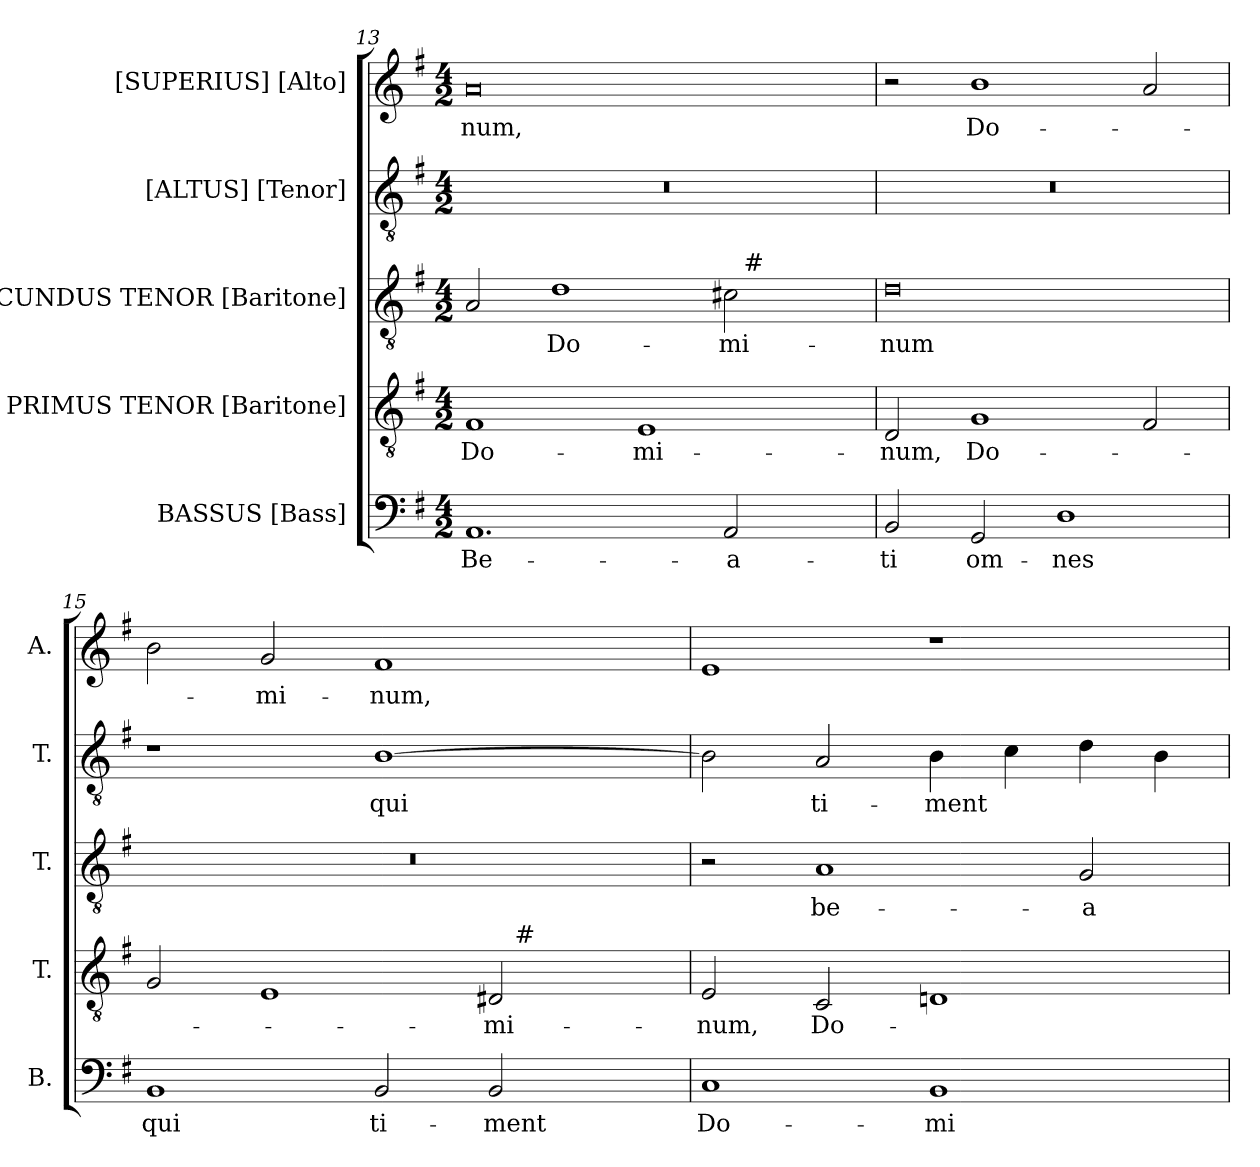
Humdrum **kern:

**kern	**text	**kern	**text	**kern	**text	**kern	**text	**kern	**text
*part5	*part5	*part4	*part4	*part3	*part3	*part2	*part2	*part1	*part1
*staff5	*staff5	*staff4	*staff4	*staff3	*staff3	*staff2	*staff2	*staff1	*staff1
*I"BASSUS [Bass]	*	*I"PRIMUS TENOR [Baritone]	*	*I"SECUNDUS TENOR [Baritone]	*	*I"[ALTUS] [Tenor]	*	*I"[SUPERIUS] [Alto]	*
*I'B.	*	*I'T.	*	*I'T.	*	*I'T.	*	*I'A.	*
!!LO:LB:g=z
*clefF4	*	*clefGv2	*	*clefGv2	*	*clefGv2	*	*clefG2	*
*	*	*ITrd7c12	*	*ITrd7c12	*	*ITrd7c12	*	*	*
*k[f#]	*	*k[f#]	*	*k[f#]	*	*k[f#]	*	*k[f#]	*
*G:	*	*G:	*	*G:	*	*G:	*	*G:	*
*M4/2	*	*M4/2	*	*M4/2	*	*M4/2	*	*M4/2	*
=13	=13	=13	=13	=13	=13	=13	=13	=13	=13
!	!LO:LY:b:color=#000000	!	!	!	!	!	!	!	!
!	!	!	!LO:LY:b:color=#000000	!	!	!LO:N:vis=1	!	!	!
!	!	!	!	!	!	!	!	!	!LO:LY:b:color=#000000
*	*	*	*	*^	*	*	*	*	*
1.AAi	Be-	1FF#i	Do-	2AAi/	1ryy	.	0r	.	0ai	-num,
!	!	!	!	!	!	!LO:LY:b:color=#000000	!	!	!	!
.	.	.	.	1Di	.	Do-	.	.	.	.
!	!	!	!LO:LY:b:color=#000000	!	!	!	!	!	!	!
.	.	1EEi	-mi-	.	2ryy	.	.	.	.	.
!	!LO:LY:b:color=#000000	!	!	!	!	!	!	!	!	!
!	!	!	!	!	!	!LO:LY:b:color=#000000	!	!	!	!
2AAi/	-a-	.	.	2C#i\	32ryy	-mi-	.	.	.	.
.	.	.	.	.	256ryy	.	.	.	.	.
!	!	!	!	!	!LO:TX:a:t=#	!	!	!	!	!
.	.	.	.	.	4ryy	.	.	.	.	.
.	.	.	.	.	8ryy	.	.	.	.	.
.	.	.	.	.	16ryy	.	.	.	.	.
.	.	.	.	.	64..ryy	.	.	.	.	.
*	*	*	*	*v	*v	*	*	*	*	*
=14	=14	=14	=14	=14	=14	=14	=14	=14	=14
*	*	*	*	*^	*	*	*	*	*
!	!LO:LY:b:color=#000000	!	!	!	!	!	!	!	!	!
*	*	*	*	*v	*v	*	*	*	*	*
*	*	*	*	*^	*	*	*	*	*
!	!	!	!LO:LY:b:color=#000000	!	!	!	!	!	!	!
*	*	*	*	*v	*v	*	*	*	*	*
*	*	*	*	*^	*	*	*	*	*
!	!	!	!	!	!	!LO:LY:b:color=#000000	!LO:N:vis=1	!	!	!
*	*	*	*	*v	*v	*	*	*	*	*
2BBi/	-ti	2DDi/	-num,	0Di	-num	0r	.	2r	.
!	!LO:LY:b:color=#000000	!	!	!	!	!	!	!	!
!	!	!	!LO:LY:b:color=#000000	!	!	!	!	!	!
!	!	!	!	!	!	!	!	!	!LO:LY:b:color=#000000
2GGi/	om-	1GGi	Do-	.	.	.	.	1bi	Do-
!	!LO:LY:b:color=#000000	!	!	!	!	!	!	!	!
1Di	-nes	.	.	.	.	.	.	.	.
.	.	2FF#i/	.	.	.	.	.	2ai/	.
=15	=15	=15	=15	=15	=15	=15	=15	=15	=15
!	!LO:LY:b:color=#000000	!	!	!LO:N:vis=1	!	!	!	!	!
*	*	*^	*	*	*	*	*	*	*
1BBi	qui	2GGi/	1ryy	.	0r	.	1r	.	2bi\	.
!	!	!	!	!	!	!	!	!	!	!LO:LY:b:color=#000000
.	.	1EEi	.	.	.	.	.	.	2gi/	-mi-
!	!LO:LY:b:color=#000000	!	!	!	!	!	!	!	!	!
!	!	!	!	!	!	!	!	!LO:LY:b:color=#000000	!	!
!	!	!	!	!	!	!	!	!	!	!LO:LY:b:color=#000000
2BBi/	ti-	.	2ryy	.	.	.	[1BBi	qui	1f#i	-num,
!	!LO:LY:b:color=#000000	!	!	!	!	!	!	!	!	!
!	!	!	!	!LO:LY:b:color=#000000	!	!	!	!	!	!
2BBi/	-ment	2DD#i/	32ryy	-mi-	.	.	.	.	.	.
.	.	.	256ryy	.	.	.	.	.	.	.
!	!	!	!LO:TX:a:t=#	!	!	!	!	!	!	!
.	.	.	4ryy	.	.	.	.	.	.	.
.	.	.	8ryy	.	.	.	.	.	.	.
.	.	.	16ryy	.	.	.	.	.	.	.
.	.	.	64..ryy	.	.	.	.	.	.	.
*	*	*v	*v	*	*	*	*	*	*	*
=16	=16	=16	=16	=16	=16	=16	=16	=16	=16
*	*	*^	*	*	*	*	*	*	*
!	!LO:LY:b:color=#000000	!	!	!	!	!	!	!	!	!
*	*	*v	*v	*	*	*	*	*	*	*
*	*	*^	*	*	*	*	*	*	*
!	!	!	!	!LO:LY:b:color=#000000	!	!	!	!	!	!
*	*	*v	*v	*	*	*	*	*	*	*
1Ci	Do-	2EEi/	-num,	2r	.	2BBi\]	.	1ei	.
!	!	!	!LO:LY:b:color=#000000	!	!	!	!	!	!
!	!	!	!	!	!LO:LY:b:color=#000000	!	!	!	!
!	!	!	!	!	!	!	!LO:LY:b:color=#000000	!	!
.	.	2CCi/	Do-	1AAi	be-	2AAi/	ti-	.	.
!	!LO:LY:b:color=#000000	!	!	!	!	!	!	!	!
!	!	!	!	!	!	!	!LO:LY:b:color=#000000	!	!
1BBi	-mi-	1DDni	.	.	.	4BBi\	-ment	1r	.
.	.	.	.	.	.	4Ci\	.	.	.
!	!	!	!	!	!LO:LY:b:color=#000000	!	!	!	!
.	.	.	.	2GGi/	-a-	4Di\	.	.	.
.	.	.	.	.	.	4BBi\	.	.	.
=	=	=	=	=	=	=	=	=	=
*-	*-	*-	*-	*-	*-	*-	*-	*-	*-
